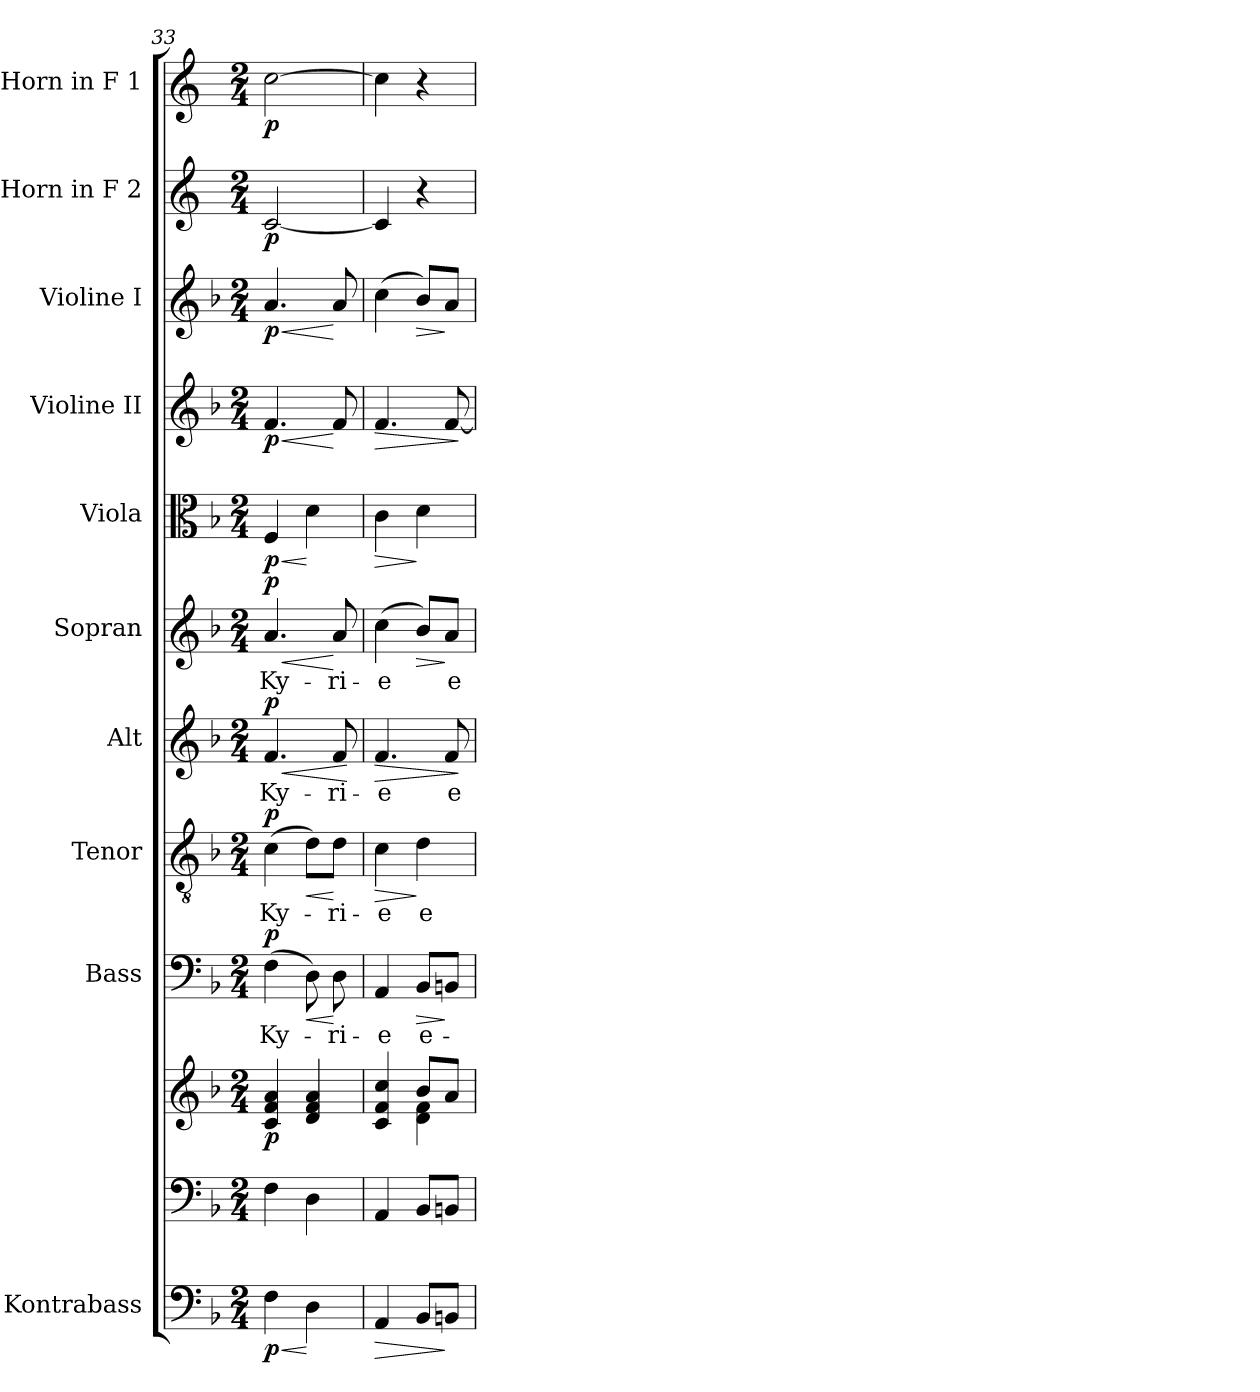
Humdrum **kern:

**kern	**dynam	**kern	**kern	**dynam	**kern	**text	**dynam	**kern	**text	**dynam	**kern	**text	**dynam	**kern	**text	**dynam	**kern	**dynam	**kern	**dynam	**kern	**dynam	**kern	**dynam	**kern	**dynam
*part11	*part11	*part10	*part10	*part10	*part9	*part9	*part9	*part8	*part8	*part8	*part7	*part7	*part7	*part6	*part6	*part6	*part5	*part5	*part4	*part4	*part3	*part3	*part2	*part2	*part1	*part1
*staff12	*staff12	*staff11	*staff10	*staff10/11	*staff9	*staff9	*staff9	*staff8	*staff8	*staff8	*staff7	*staff7	*staff7	*staff6	*staff6	*staff6	*staff5	*staff5	*staff4	*staff4	*staff3	*staff3	*staff2	*staff2	*staff1	*staff1
*I"Kontrabass	*	*	*	*	*I"Bass	*	*	*I"Tenor	*	*	*I"Alt	*	*	*I"Sopran	*	*	*I"Viola	*	*I"Violine II	*	*I"Violine I	*	*I"Horn in F 2	*	*I"Horn in F 1	*
*I'Kb.	*	*	*	*	*I'B	*	*	*I'T	*	*	*I'A	*	*	*I'S	*	*	*I'Vla.	*	*I'Vl. II	*	*I'Vl. I	*	*I'Hrn. 2	*	*I'Hrn. 1	*
!!LO:PB:g=z
*clefF4	*	*clefF4	*clefG2	*	*clefF4	*	*	*clefGv2	*	*	*clefG2	*	*	*clefG2	*	*	*clefC3	*	*clefG2	*	*clefG2	*	*clefG2	*	*clefG2	*
*ITrd7c12	*	*	*	*	*	*	*	*	*	*	*	*	*	*	*	*	*	*	*	*	*	*	*ITrd4c7	*	*ITrd4c7	*
*k[b-]	*	*k[b-]	*k[b-]	*	*k[b-]	*	*	*k[b-]	*	*	*k[b-]	*	*	*k[b-]	*	*	*k[b-]	*	*k[b-]	*	*k[b-]	*	*k[b-]	*	*k[b-]	*
*F:	*	*F:	*F:	*	*F:	*	*	*F:	*	*	*F:	*	*	*F:	*	*	*F:	*	*F:	*	*F:	*	*F:	*	*F:	*
*M2/4	*	*M2/4	*M2/4	*	*M2/4	*	*	*M2/4	*	*	*M2/4	*	*	*M2/4	*	*	*M2/4	*	*M2/4	*	*M2/4	*	*M2/4	*	*M2/4	*
=33	=33	=33	=33	=33	=33	=33	=33	=33	=33	=33	=33	=33	=33	=33	=33	=33	=33	=33	=33	=33	=33	=33	=33	=33	=33	=33
!	!LO:HP:b	!	!	!	!	!LO:LY:b	!	!	!LO:LY:b	!	!	!LO:LY:b	!LO:HP:b	!	!LO:LY:b	!LO:HP:b	!	!LO:HP:b	!	!LO:HP:b	!	!LO:HP:b	!	!	!	!
!	!LO:DY:n=1:b	!	!	!LO:DY:b	!	!	!LO:DY:a	!	!	!LO:DY:a	!	!	!LO:DY:n=1:a	!	!	!LO:DY:n=1:a	!	!LO:DY:n=1:b	!	!LO:DY:n=1:b	!	!LO:DY:n=1:b	!	!LO:DY:b	!	!LO:DY:b
4FF\	< p	4F\	4c/ 4f/ 4a/	p	(>4F\	Ky-	p	(>4c\	Ky-	p	4.f/	Ky-	< p	4.a/	Ky-	< p	4F/	< p	4.f/	< p	4.a/	< p	[2F/	p	[2f\	p
!	!	!	!	!	!	!	!LO:HP:b	!	!	!LO:HP:b	!	!	!	!	!	!	!	!	!	!	!	!	!	!	!	!
4DD\	[	4D\	4d/ 4f/ 4a/	.	8D\)	.	<	8d\L)	.	<	.	.	.	.	.	.	4d\	[	.	.	.	.	.	.	.	.
!	!	!	!	!	!	!LO:LY:b	!	!	!LO:LY:b	!	!	!LO:LY:b	!	!	!LO:LY:b	!	!	!	!	!	!	!	!	!	!	!
.	.	.	.	.	8D\	-ri-	[	8d\J	-ri-	[	8f/	-ri-	.	8a/	-ri-	[	.	.	8f/	[	8a/	[	.	.	.	.
.	.	.	.	.	.	.	.	.	.	.	.	.	[	.	.	.	.	.	.	.	.	.	.	.	.	.
=34	=34	=34	=34	=34	=34	=34	=34	=34	=34	=34	=34	=34	=34	=34	=34	=34	=34	=34	=34	=34	=34	=34	=34	=34	=34	=34
!	!LO:HP:b	!	!	!	!	!LO:LY:b	!	!	!LO:LY:b	!LO:HP:b	!	!LO:LY:b	!LO:HP:b	!	!LO:LY:b	!	!	!LO:HP:b	!	!LO:HP:b	!	!	!	!	!	!
*	*	*	*^	*	*	*	*	*	*	*	*	*	*	*	*	*	*	*	*	*	*	*	*	*	*	*
4AAA/	>	4AA/	4c/ 4f/ 4cc/	4ryy	.	4AA/	-e	.	4c\	-e	>	4.f/	-e	>	(>4cc\	-e	.	4c\	>	4.f/	>	(>4cc\	.	4F/]	.	4f\]	.
!	!	!	!	!	!	!	!LO:LY:b	!LO:HP:b	!	!LO:LY:b	!	!	!	!	!	!	!LO:HP:b	!	!	!	!	!	!LO:HP:b	!	!	!	!
8BBB-/L	.	8BB-/L	8b-/L	4d\ 4f\	.	8BB-/L	e-	>	4d\	e-	]	.	.	.	8b-/L)	.	>	4d\	]	.	.	8b-/L)	>	4r	.	4r	.
!	!	!	!	!	!	!	!	!	!	!	!	!	!LO:LY:b	!	!	!LO:LY:b	!	!	!	!	!	!	!	!	!	!	!
8BBBn/J	]	8BBn/J	8a/J	.	.	8BBn/J	.	]	.	.	.	8f/	e-	.	8a/J	e-	]	.	.	[8f/	.	8a/J	]	.	.	.	.
*	*	*	*v	*v	*	*	*	*	*	*	*	*	*	*	*	*	*	*	*	*	*	*	*	*	*	*	*
.	.	.	.	.	.	.	.	.	.	.	.	.	]	.	.	.	.	.	.	]	.	.	.	.	.	.
=	=	=	=	=	=	=	=	=	=	=	=	=	=	=	=	=	=	=	=	=	=	=	=	=	=	=
*-	*-	*-	*-	*-	*-	*-	*-	*-	*-	*-	*-	*-	*-	*-	*-	*-	*-	*-	*-	*-	*-	*-	*-	*-	*-	*-
